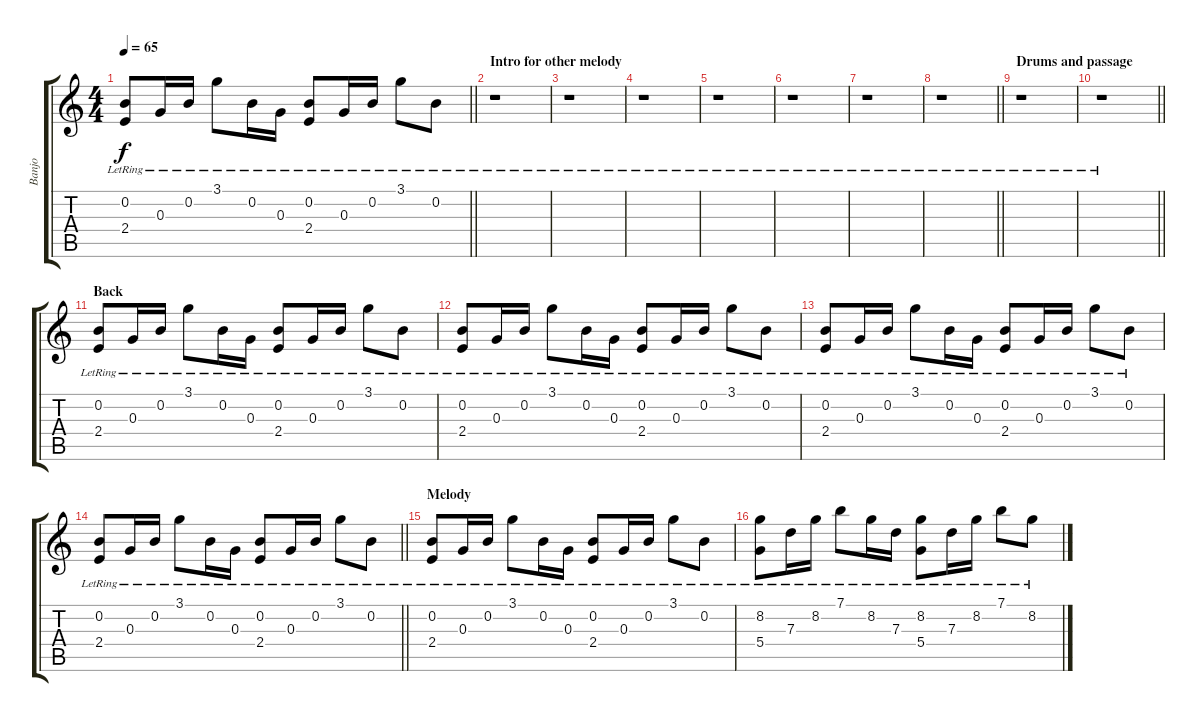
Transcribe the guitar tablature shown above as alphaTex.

\track ("Banjo" "Banjo") {instrument banjo}
\staff {score tabs}
\tuning (E4 B3 G3 D3 A2 E2) {hide}
\displaytranspose 12
\ts (4 4)
\tempo 65
\clef g2
\barLineRight lightlight
\ks c
(0.2{lr} 2.4{lr}).8{dy f} 0.3{lr}.16 0.2{lr}.16 3.1{lr}.8 0.2{lr}.16 0.3{lr}.16 (0.2{lr} 2.4{lr}).8 0.3{lr}.16 0.2{lr}.16 3.1{lr}.8 0.2{lr}.8 |
\section ("" "Intro for other melody")
r.1 |
r.1 |
r.1 |
r.1 |
r.1 |
r.1 |
\barLineRight lightlight
r.1 |
\section ("" "Drums and passage")
r.1 |
\barLineRight lightlight
r.1 |
\section ("" "Back")
(0.2{lr} 2.4{lr}).8 0.3{lr}.16 0.2{lr}.16 3.1{lr}.8 0.2{lr}.16 0.3{lr}.16 (0.2{lr} 2.4{lr}).8 0.3{lr}.16 0.2{lr}.16 3.1{lr}.8 0.2{lr}.8 |
(0.2{lr} 2.4{lr}).8 0.3{lr}.16 0.2{lr}.16 3.1{lr}.8 0.2{lr}.16 0.3{lr}.16 (0.2{lr} 2.4{lr}).8 0.3{lr}.16 0.2{lr}.16 3.1{lr}.8 0.2{lr}.8 |
(0.2{lr} 2.4{lr}).8 0.3{lr}.16 0.2{lr}.16 3.1{lr}.8 0.2{lr}.16 0.3{lr}.16 (0.2{lr} 2.4{lr}).8 0.3{lr}.16 0.2{lr}.16 3.1{lr}.8 0.2{lr}.8 |
\barLineRight lightlight
(0.2{lr} 2.4{lr}).8 0.3{lr}.16 0.2{lr}.16 3.1{lr}.8 0.2{lr}.16 0.3{lr}.16 (0.2{lr} 2.4{lr}).8 0.3{lr}.16 0.2{lr}.16 3.1{lr}.8 0.2{lr}.8 |
\section ("" "Melody")
(0.2{lr} 2.4{lr}).8 0.3{lr}.16 0.2{lr}.16 3.1{lr}.8 0.2{lr}.16 0.3{lr}.16 (0.2{lr} 2.4{lr}).8 0.3{lr}.16 0.2{lr}.16 3.1{lr}.8 0.2{lr}.8 |
(8.2{lr} 5.4{lr}).8 7.3{lr}.16 8.2{lr}.16 7.1{lr}.8 8.2{lr}.16 7.3{lr}.16 (8.2{lr} 5.4{lr}).8 7.3{lr}.16 8.2{lr}.16 7.1{lr}.8 8.2{lr}.8
